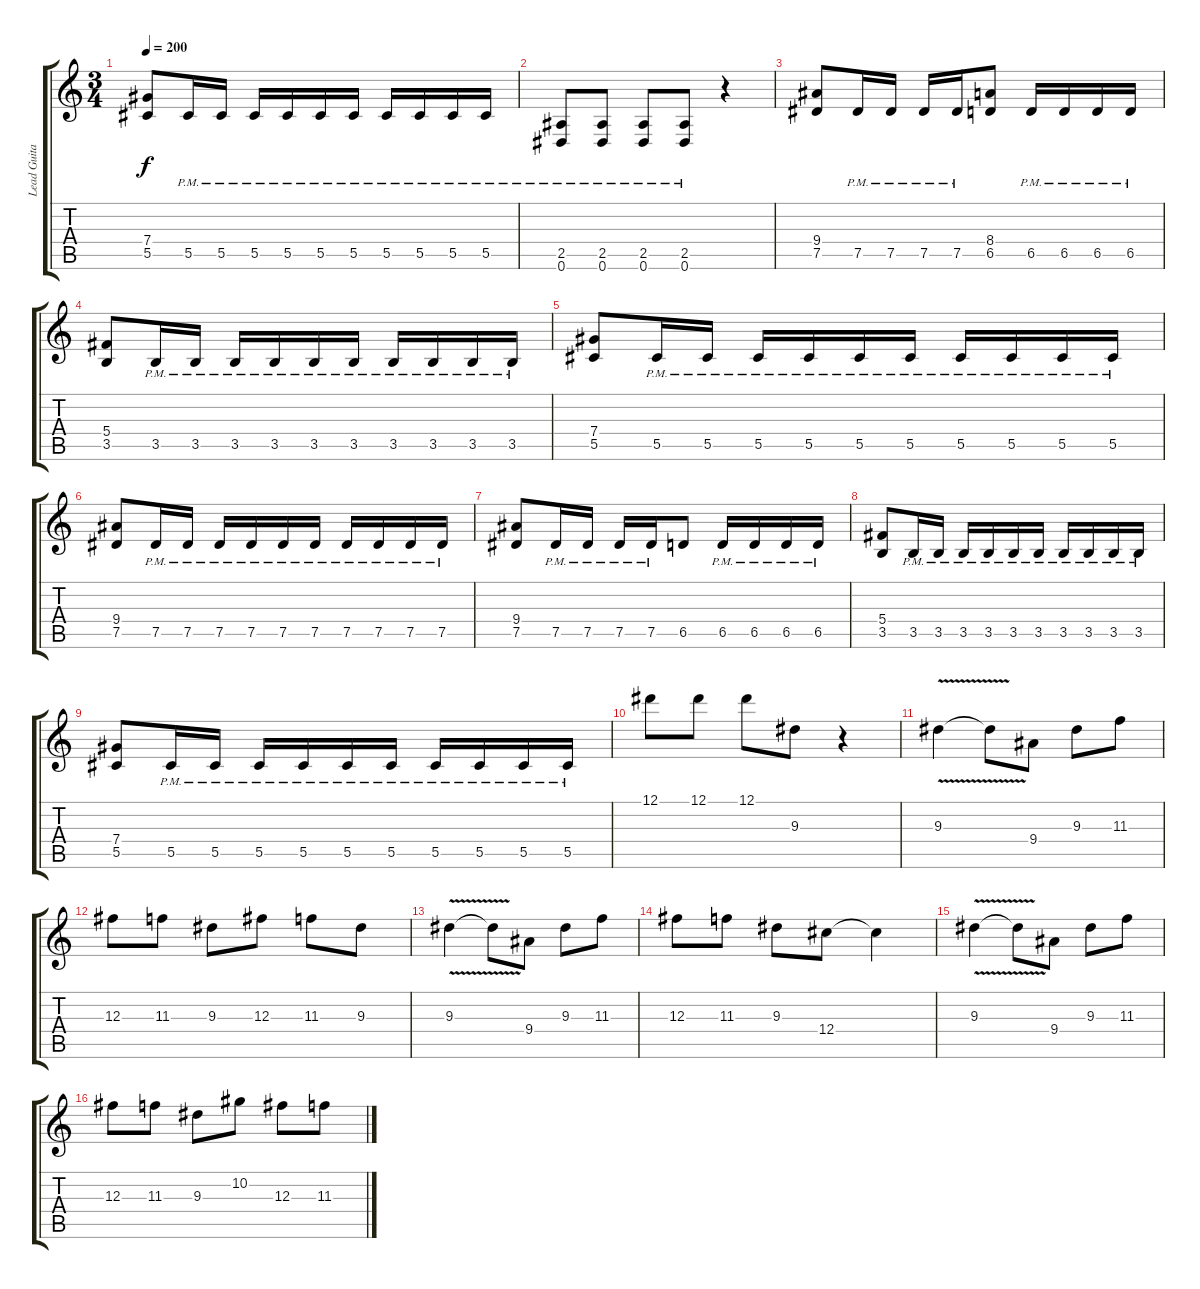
\track ("Lead Guitar" "Lead Guita") {instrument acousticguitarsteel}
\staff {score tabs}
\tuning (Eb4 Bb3 Gb3 Db3 Ab2 Eb2) {hide}
\ts (3 4)
\tempo 200
\clef g2
\ks c
(7.4 5.5).8{dy f} 5.5{pm}.16 5.5{pm}.16 5.5{pm}.16 5.5{pm}.16 5.5{pm}.16 5.5{pm}.16 5.5{pm}.16 5.5{pm}.16 5.5{pm}.16 5.5{pm}.16 |
(2.5{pm} 0.6{pm}).8 (2.5{pm} 0.6{pm}).8 (2.5{pm} 0.6{pm}).8 (2.5{pm} 0.6{pm}).8 r.4 |
(9.4 7.5).8 7.5{pm}.16 7.5{pm}.16 7.5{pm}.16 7.5{pm}.16 (8.4 6.5).8 6.5{pm}.16 6.5{pm}.16 6.5{pm}.16 6.5{pm}.16 |
(5.4 3.5).8 3.5{pm}.16 3.5{pm}.16 3.5{pm}.16 3.5{pm}.16 3.5{pm}.16 3.5{pm}.16 3.5{pm}.16 3.5{pm}.16 3.5{pm}.16 3.5{pm}.16 |
(7.4 5.5).8 5.5{pm}.16 5.5{pm}.16 5.5{pm}.16 5.5{pm}.16 5.5{pm}.16 5.5{pm}.16 5.5{pm}.16 5.5{pm}.16 5.5{pm}.16 5.5{pm}.16 |
(9.4 7.5).8 7.5{pm}.16 7.5{pm}.16 7.5{pm}.16 7.5{pm}.16 7.5{pm}.16 7.5{pm}.16 7.5{pm}.16 7.5{pm}.16 7.5{pm}.16 7.5{pm}.16 |
(9.4 7.5).8 7.5{pm}.16 7.5{pm}.16 7.5{pm}.16 7.5{pm}.16 6.5.8 6.5{pm}.16 6.5{pm}.16 6.5{pm}.16 6.5{pm}.16 |
(5.4 3.5).8 3.5{pm}.16 3.5{pm}.16 3.5{pm}.16 3.5{pm}.16 3.5{pm}.16 3.5{pm}.16 3.5{pm}.16 3.5{pm}.16 3.5{pm}.16 3.5{pm}.16 |
(7.4 5.5).8 5.5{pm}.16 5.5{pm}.16 5.5{pm}.16 5.5{pm}.16 5.5{pm}.16 5.5{pm}.16 5.5{pm}.16 5.5{pm}.16 5.5{pm}.16 5.5{pm}.16 |
12.1.8 12.1.8 12.1.8 9.3.8 r.4 |
9.3{v}.4 9.3{t}.8 9.4.8 9.3.8 11.3.8 |
12.3.8 11.3.8 9.3.8 12.3.8 11.3.8 9.3.8 |
9.3{v}.4 9.3{t}.8 9.4.8 9.3.8 11.3.8 |
12.3.8 11.3.8 9.3.8 12.4.8 12.4{t}.4 |
9.3{v}.4 9.3{t}.8 9.4.8 9.3.8 11.3.8 |
12.3.8 11.3.8 9.3.8 10.2.8 12.3.8 11.3.8
